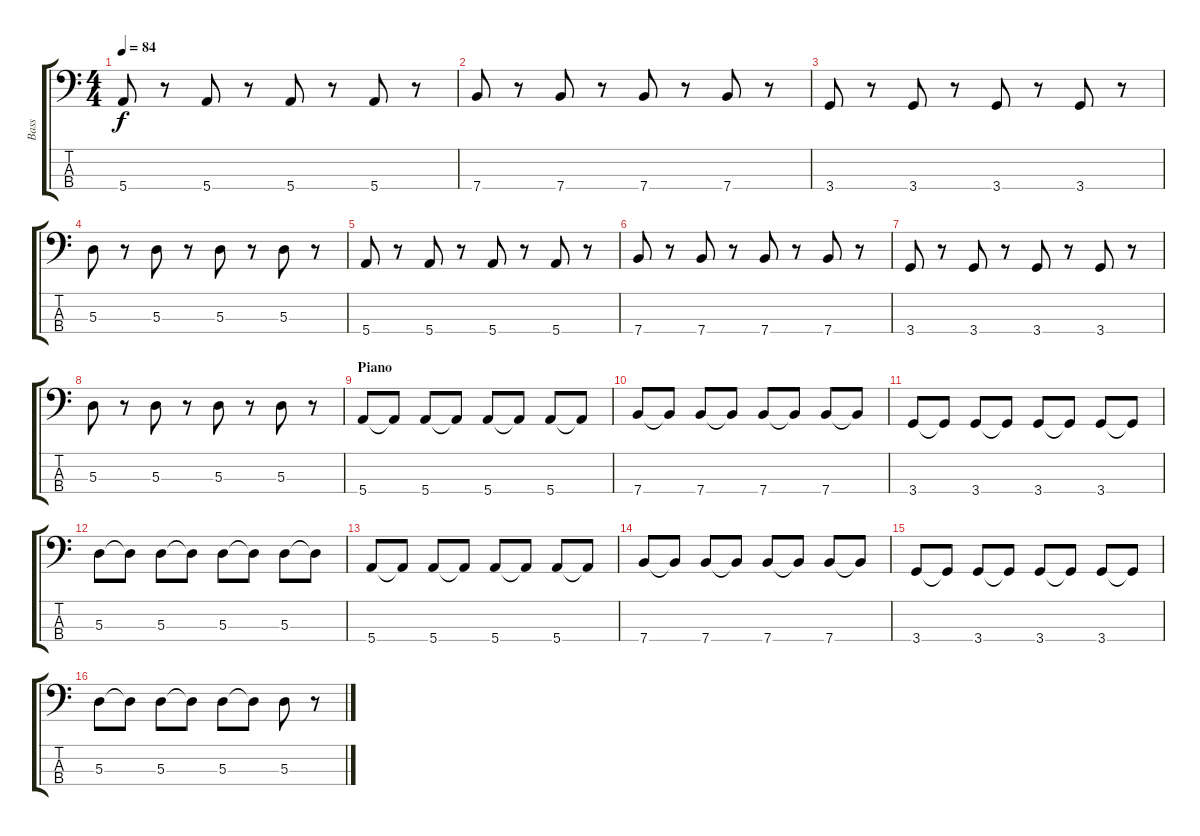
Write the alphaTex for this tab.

\track ("Bass" "Bass") {instrument synthbass2}
\staff {score tabs}
\tuning (G2 D2 A1 E1) {hide}
\ts (4 4)
\tempo 84
\clef f4
\ks c
5.4.8{dy f} r.8 5.4.8 r.8 5.4.8 r.8 5.4.8 r.8 |
7.4.8 r.8 7.4.8 r.8 7.4.8 r.8 7.4.8 r.8 |
3.4.8 r.8 3.4.8 r.8 3.4.8 r.8 3.4.8 r.8 |
5.3.8 r.8 5.3.8 r.8 5.3.8 r.8 5.3.8 r.8 |
5.4.8 r.8 5.4.8 r.8 5.4.8 r.8 5.4.8 r.8 |
7.4.8 r.8 7.4.8 r.8 7.4.8 r.8 7.4.8 r.8 |
3.4.8 r.8 3.4.8 r.8 3.4.8 r.8 3.4.8 r.8 |
5.3.8 r.8 5.3.8 r.8 5.3.8 r.8 5.3.8 r.8 |
\section ("" "Piano")
5.4.8 5.4{t}.8 5.4.8 5.4{t}.8 5.4.8 5.4{t}.8 5.4.8 5.4{t}.8 |
7.4.8 7.4{t}.8 7.4.8 7.4{t}.8 7.4.8 7.4{t}.8 7.4.8 7.4{t}.8 |
3.4.8 3.4{t}.8 3.4.8 3.4{t}.8 3.4.8 3.4{t}.8 3.4.8 3.4{t}.8 |
5.3.8 5.3{t}.8 5.3.8 5.3{t}.8 5.3.8 5.3{t}.8 5.3.8 5.3{t}.8 |
5.4.8 5.4{t}.8 5.4.8 5.4{t}.8 5.4.8 5.4{t}.8 5.4.8 5.4{t}.8 |
7.4.8 7.4{t}.8 7.4.8 7.4{t}.8 7.4.8 7.4{t}.8 7.4.8 7.4{t}.8 |
3.4.8 3.4{t}.8 3.4.8 3.4{t}.8 3.4.8 3.4{t}.8 3.4.8 3.4{t}.8 |
5.3.8 5.3{t}.8 5.3.8 5.3{t}.8 5.3.8 5.3{t}.8 5.3.8 r.8
